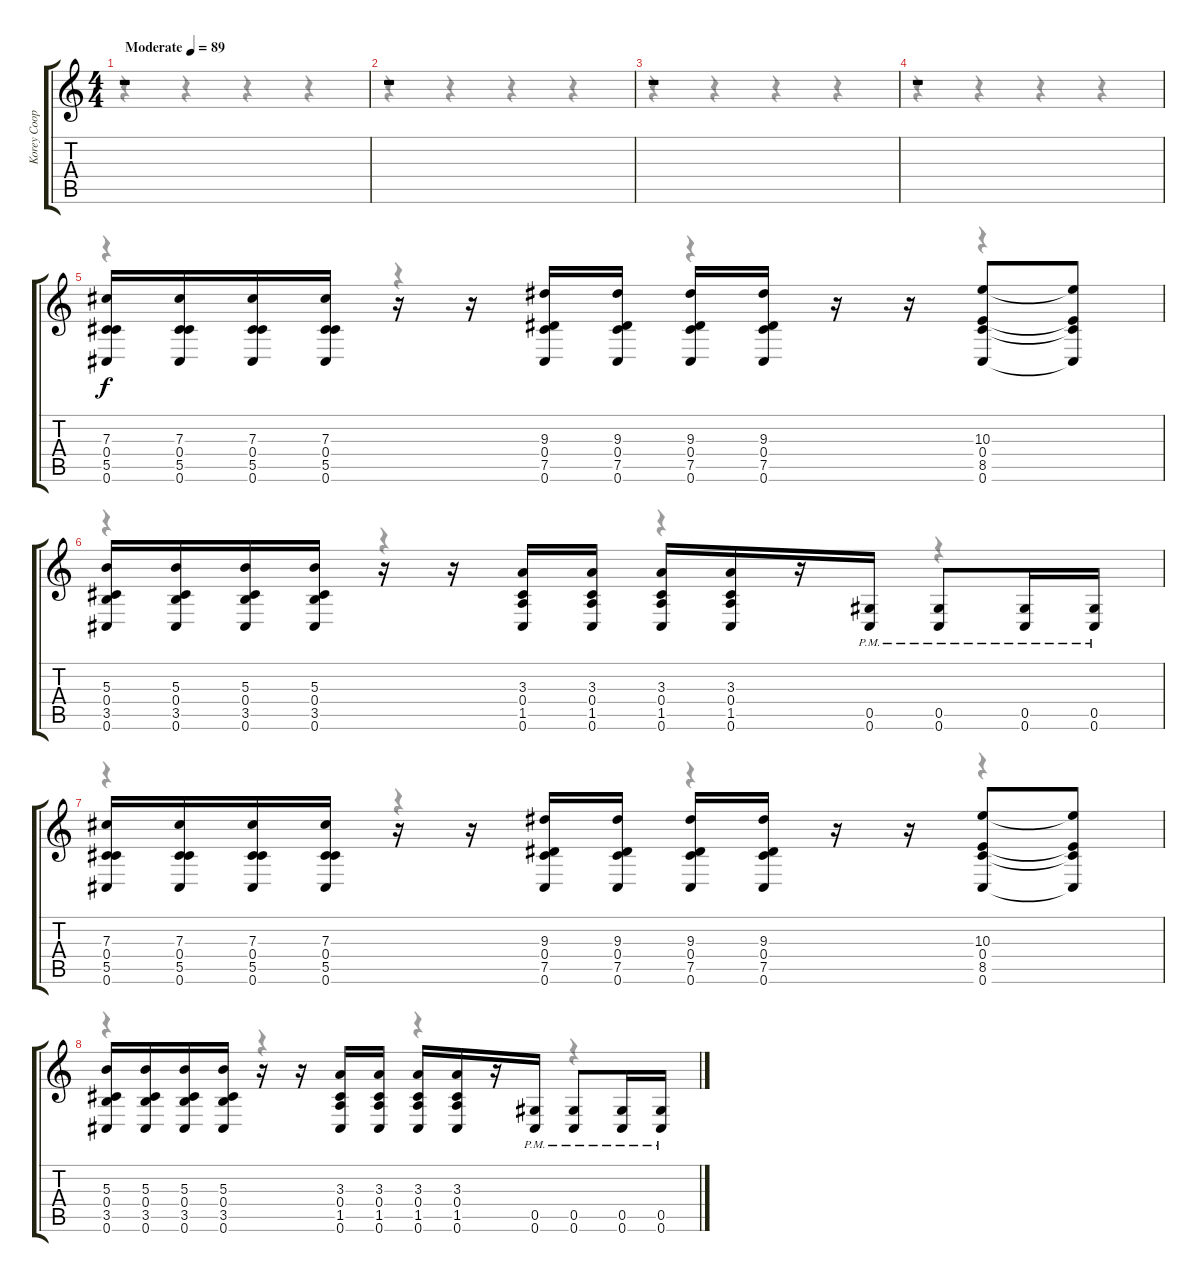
\track ("Korey Cooper" "Korey Coop") {instrument overdrivenguitar}
\staff {score tabs}
\tuning (Eb4 Bb3 Gb3 Db3 Ab2 Db2) {hide}
\voice
\ts (4 4)
\tempo (89 "Moderate")
\clef g2
\ks c
r.1{dy f instrument overdrivenguitar} |
r.1 |
r.1 |
r.1 |
(7.3 0.4 5.5 0.6).16 (7.3 0.4 5.5 0.6).16 (7.3 0.4 5.5 0.6).16 (7.3 0.4 5.5 0.6).16 r.16 r.16 (9.3 0.4 7.5 0.6).16 (9.3 0.4 7.5 0.6).16 (9.3 0.4 7.5 0.6).16 (9.3 0.4 7.5 0.6).16 r.16 r.16 (10.3 0.4 8.5 0.6).8 (10.3{t} 0.4{t} 8.5{t} 0.6{t}).8 |
(5.3 0.4 3.5 0.6).16 (5.3 0.4 3.5 0.6).16 (5.3 0.4 3.5 0.6).16 (5.3 0.4 3.5 0.6).16 r.16 r.16 (3.3 0.4 1.5 0.6).16 (3.3 0.4 1.5 0.6).16 (3.3 0.4 1.5 0.6).16 (3.3 0.4 1.5 0.6).16 r.16 (0.5{pm} 0.6{pm}).16 (0.5{pm} 0.6{pm}).8 (0.5{pm} 0.6{pm}).16 (0.5{pm} 0.6{pm}).16 |
(7.3 0.4 5.5 0.6).16 (7.3 0.4 5.5 0.6).16 (7.3 0.4 5.5 0.6).16 (7.3 0.4 5.5 0.6).16 r.16 r.16 (9.3 0.4 7.5 0.6).16 (9.3 0.4 7.5 0.6).16 (9.3 0.4 7.5 0.6).16 (9.3 0.4 7.5 0.6).16 r.16 r.16 (10.3 0.4 8.5 0.6).8 (10.3{t} 0.4{t} 8.5{t} 0.6{t}).8 |
(5.3 0.4 3.5 0.6).16 (5.3 0.4 3.5 0.6).16 (5.3 0.4 3.5 0.6).16 (5.3 0.4 3.5 0.6).16 r.16 r.16 (3.3 0.4 1.5 0.6).16 (3.3 0.4 1.5 0.6).16 (3.3 0.4 1.5 0.6).16 (3.3 0.4 1.5 0.6).16 r.16 (0.5{pm} 0.6{pm}).16 (0.5{pm} 0.6{pm}).8 (0.5{pm} 0.6{pm}).16 (0.5{pm} 0.6{pm}).16
\voice
\clef g2
\ottava regular
\simile none
\ks c
r.4{dy f} r.4 r.4 r.4 |
r.4 r.4 r.4 r.4 |
r.4 r.4 r.4 r.4 |
r.4 r.4 r.4 r.4 |
r.4 r.4 r.4 r.4 |
r.4 r.4 r.4 r.4 |
r.4 r.4 r.4 r.4 |
r.4 r.4 r.4 r.4
